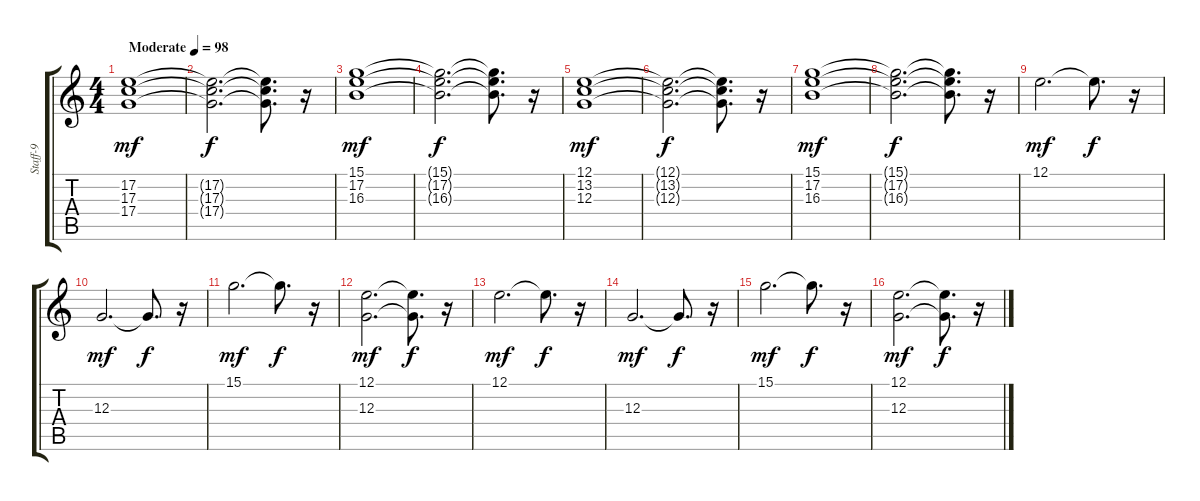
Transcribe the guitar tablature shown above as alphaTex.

\track ("Staff-9" "Staff-9") {instrument electricpiano1}
\staff {score tabs}
\tuning (E4 B3 G3 D3 A2 E2) {hide}
\ts (4 4)
\tempo (98 "Moderate")
\clef g2
\ks c
(17.2 17.3 17.4).1{dy mf instrument electricpiano1} |
(17.2{t} 17.3{t} 17.4{t}).2{d dy f} (17.2{t} 17.3{t} 17.4{t}).8{d} r.16 |
(15.1 17.2 16.3).1{dy mf volume 1} |
(15.1{t} 17.2{t} 16.3{t}).2{d dy f} (15.1{t} 17.2{t} 16.3{t}).8{d} r.16 |
(12.1 13.2 12.3).1{dy mf volume 1} |
(12.1{t} 13.2{t} 12.3{t}).2{d dy f} (12.1{t} 13.2{t} 12.3{t}).8{d} r.16 |
(15.1 17.2 16.3).1{dy mf volume 1} |
(15.1{t} 17.2{t} 16.3{t}).2{d dy f} (15.1{t} 17.2{t} 16.3{t}).8{d} r.16 |
12.1.2{d dy mf volume 1} 12.1{t}.8{d dy f} r.16 |
12.3.2{d dy mf volume 1} 12.3{t}.8{d dy f} r.16 |
15.1.2{d dy mf volume 1} 15.1{t}.8{d dy f} r.16 |
(12.1 12.3).2{d dy mf volume 1} (12.1{t} 12.3{t}).8{d dy f} r.16 |
12.1.2{d dy mf volume 1} 12.1{t}.8{d dy f} r.16 |
12.3.2{d dy mf volume 1} 12.3{t}.8{d dy f} r.16 |
15.1.2{d dy mf volume 1} 15.1{t}.8{d dy f} r.16 |
(12.1 12.3).2{d dy mf volume 1} (12.1{t} 12.3{t}).8{d dy f} r.16
